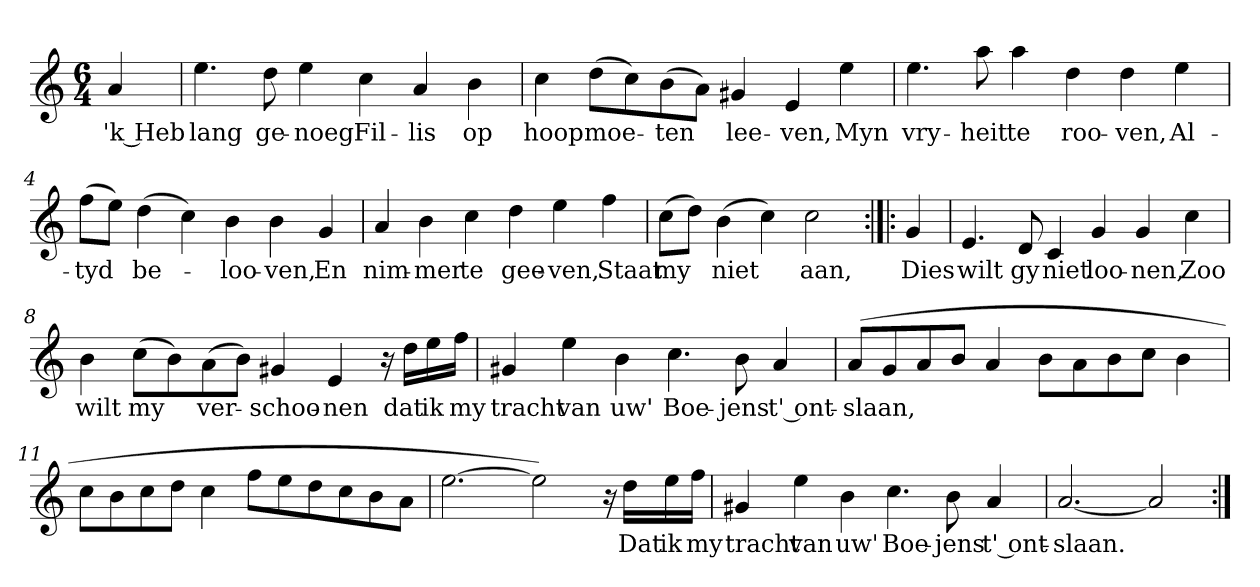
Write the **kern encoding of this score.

**kern	**text
*part1	*part1
*staff1	*staff1
*clefG2	*
*k[]	*
*a:	*
*M6/4	*
*MM120	*
=	=
4a	'k Heb
=1	=1
4.ee	lang
8dd	ge-
4ee	-noeg
4cc	Fil-
4a	-lis
4b	op
=2	=2
4cc	hoop
(8dd\L	moe-
8cc\)	.
(8b\	-ten
8a\J)	.
4g#X	lee-
4e	-ven,
4ee	Myn
=3	=3
4.ee	vry-
8aa	-heit
4aa	te
4dd	roo-
4dd	-ven,
4ee	Al-
=4	=4
(8ff\L	-tyd
8ee\J)	.
(4dd	be-
4cc)	.
4b	-loo-
4b	-ven,
4g	En
=5	=5
4a	nim-
4b	-mer
4cc	te
4dd	gee-
4ee	-ven,
4ff	Staat
=6	=6
(8cc\L	my
8dd\J)	.
(4b	niet
4cc)	.
2cc	aan,
=:|!|:	=:|!|:
4g	Dies
=7	=7
4.e	wilt
8d	gy
4c	niet
4g	loo-
4g	-nen,
4cc	Zoo
=8	=8
4b	wilt
(8cc\L	my
8b\)	.
(8a\	ver-
8b\J)	.
4g#X	-schoo-
4e	-nen
16r	.
16dd\LL	dat
16ee\	ik
16ff\JJ	my
=9	=9
4g#X	tracht
4ee	van
4b	uw'
4.cc	Boe-
8b	-jens
4a	t' ont-
=10	=10
(8a/L	-slaan,
8g/	.
8a/	.
8b/J	.
4a	.
8b\L	.
8a\	.
8b\	.
8cc\J	.
4b	.
=11	=11
8cc\L	.
8b\	.
8cc\	.
8dd\J	.
4cc	.
8ff\L	.
8ee\	.
8dd\	.
8cc\	.
8b\	.
8a\J	.
=12	=12
[2.ee	.
2ee])	.
16r	.
16dd\LL	Dat
16ee\	ik
16ff\JJ	my
=13	=13
4g#X	tracht
4ee	van
4b	uw'
4.cc	Boe-
8b	-jens
4a	t' ont-
=14	=14
[2.a	-slaan.
2a]	.
=:|!	=:|!
*-	*-
